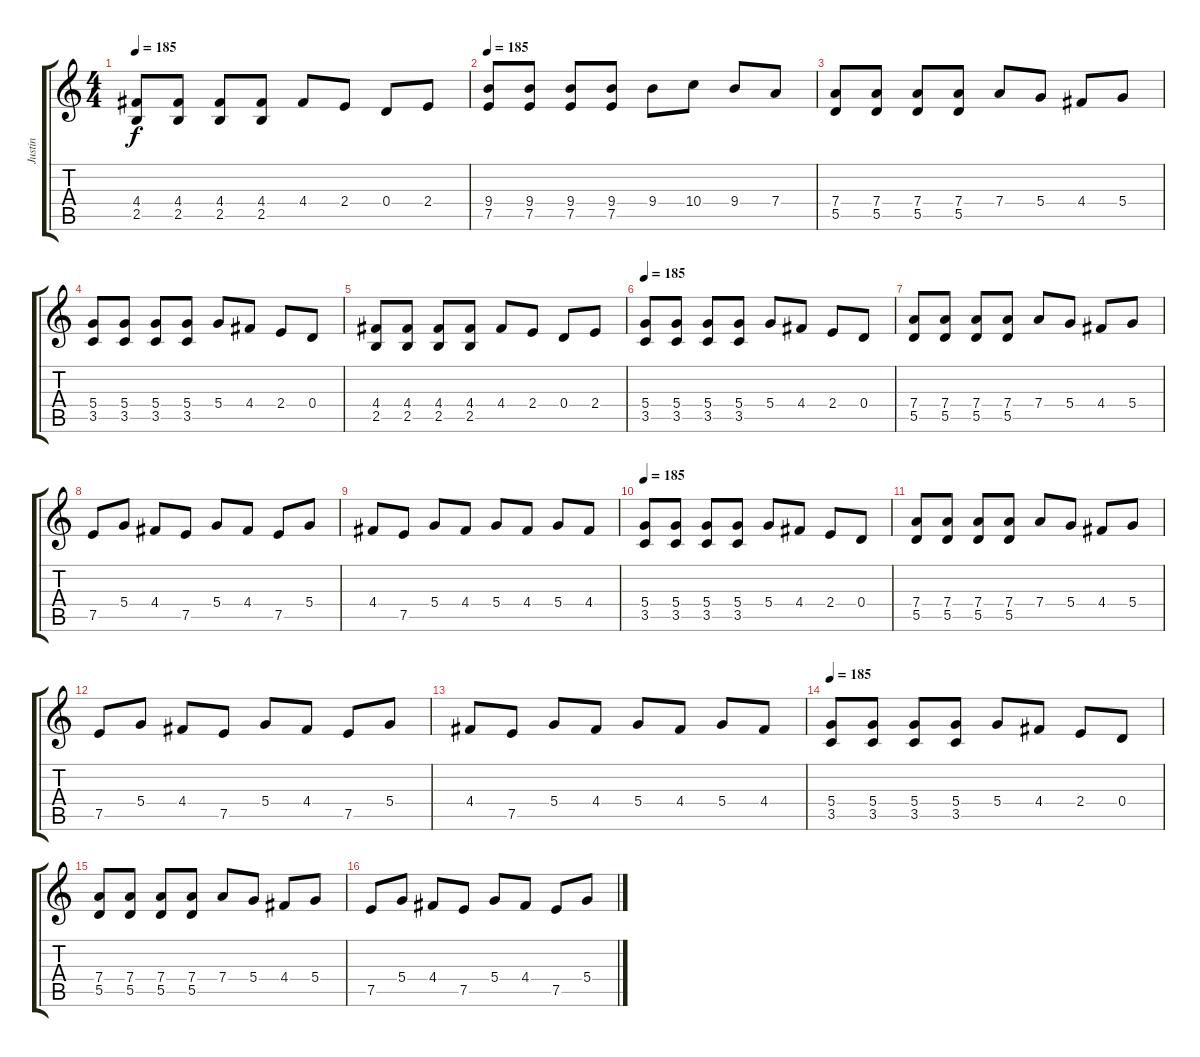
\track ("Justin" "Justin") {instrument distortionguitar}
\staff {score tabs}
\tuning (E4 B3 G3 D3 A2 E2) {hide}
\ts (4 4)
\tempo 185
\clef g2
\ks c
(4.4 2.5).8{dy f} (4.4 2.5).8 (4.4 2.5).8 (4.4 2.5).8 4.4.8 2.4.8 0.4.8 2.4.8 |
\tempo 185
(9.4 7.5).8 (9.4 7.5).8 (9.4 7.5).8 (9.4 7.5).8 9.4.8 10.4.8 9.4.8 7.4.8 |
(7.4 5.5).8 (7.4 5.5).8 (7.4 5.5).8 (7.4 5.5).8 7.4.8 5.4.8 4.4.8 5.4.8 |
(5.4 3.5).8 (5.4 3.5).8 (5.4 3.5).8 (5.4 3.5).8 5.4.8 4.4.8 2.4.8 0.4.8 |
(4.4 2.5).8 (4.4 2.5).8 (4.4 2.5).8 (4.4 2.5).8 4.4.8 2.4.8 0.4.8 2.4.8 |
\tempo 185
(5.4 3.5).8 (5.4 3.5).8 (5.4 3.5).8 (5.4 3.5).8 5.4.8 4.4.8 2.4.8 0.4.8 |
(7.4 5.5).8 (7.4 5.5).8 (7.4 5.5).8 (7.4 5.5).8 7.4.8 5.4.8 4.4.8 5.4.8 |
7.5.8 5.4.8 4.4.8 7.5.8 5.4.8 4.4.8 7.5.8 5.4.8 |
4.4.8 7.5.8 5.4.8 4.4.8 5.4.8 4.4.8 5.4.8 4.4.8 |
\tempo 185
(5.4 3.5).8 (5.4 3.5).8 (5.4 3.5).8 (5.4 3.5).8 5.4.8 4.4.8 2.4.8 0.4.8 |
(7.4 5.5).8 (7.4 5.5).8 (7.4 5.5).8 (7.4 5.5).8 7.4.8 5.4.8 4.4.8 5.4.8 |
7.5.8 5.4.8 4.4.8 7.5.8 5.4.8 4.4.8 7.5.8 5.4.8 |
4.4.8 7.5.8 5.4.8 4.4.8 5.4.8 4.4.8 5.4.8 4.4.8 |
\tempo 185
(5.4 3.5).8 (5.4 3.5).8 (5.4 3.5).8 (5.4 3.5).8 5.4.8 4.4.8 2.4.8 0.4.8 |
(7.4 5.5).8 (7.4 5.5).8 (7.4 5.5).8 (7.4 5.5).8 7.4.8 5.4.8 4.4.8 5.4.8 |
7.5.8 5.4.8 4.4.8 7.5.8 5.4.8 4.4.8 7.5.8 5.4.8
